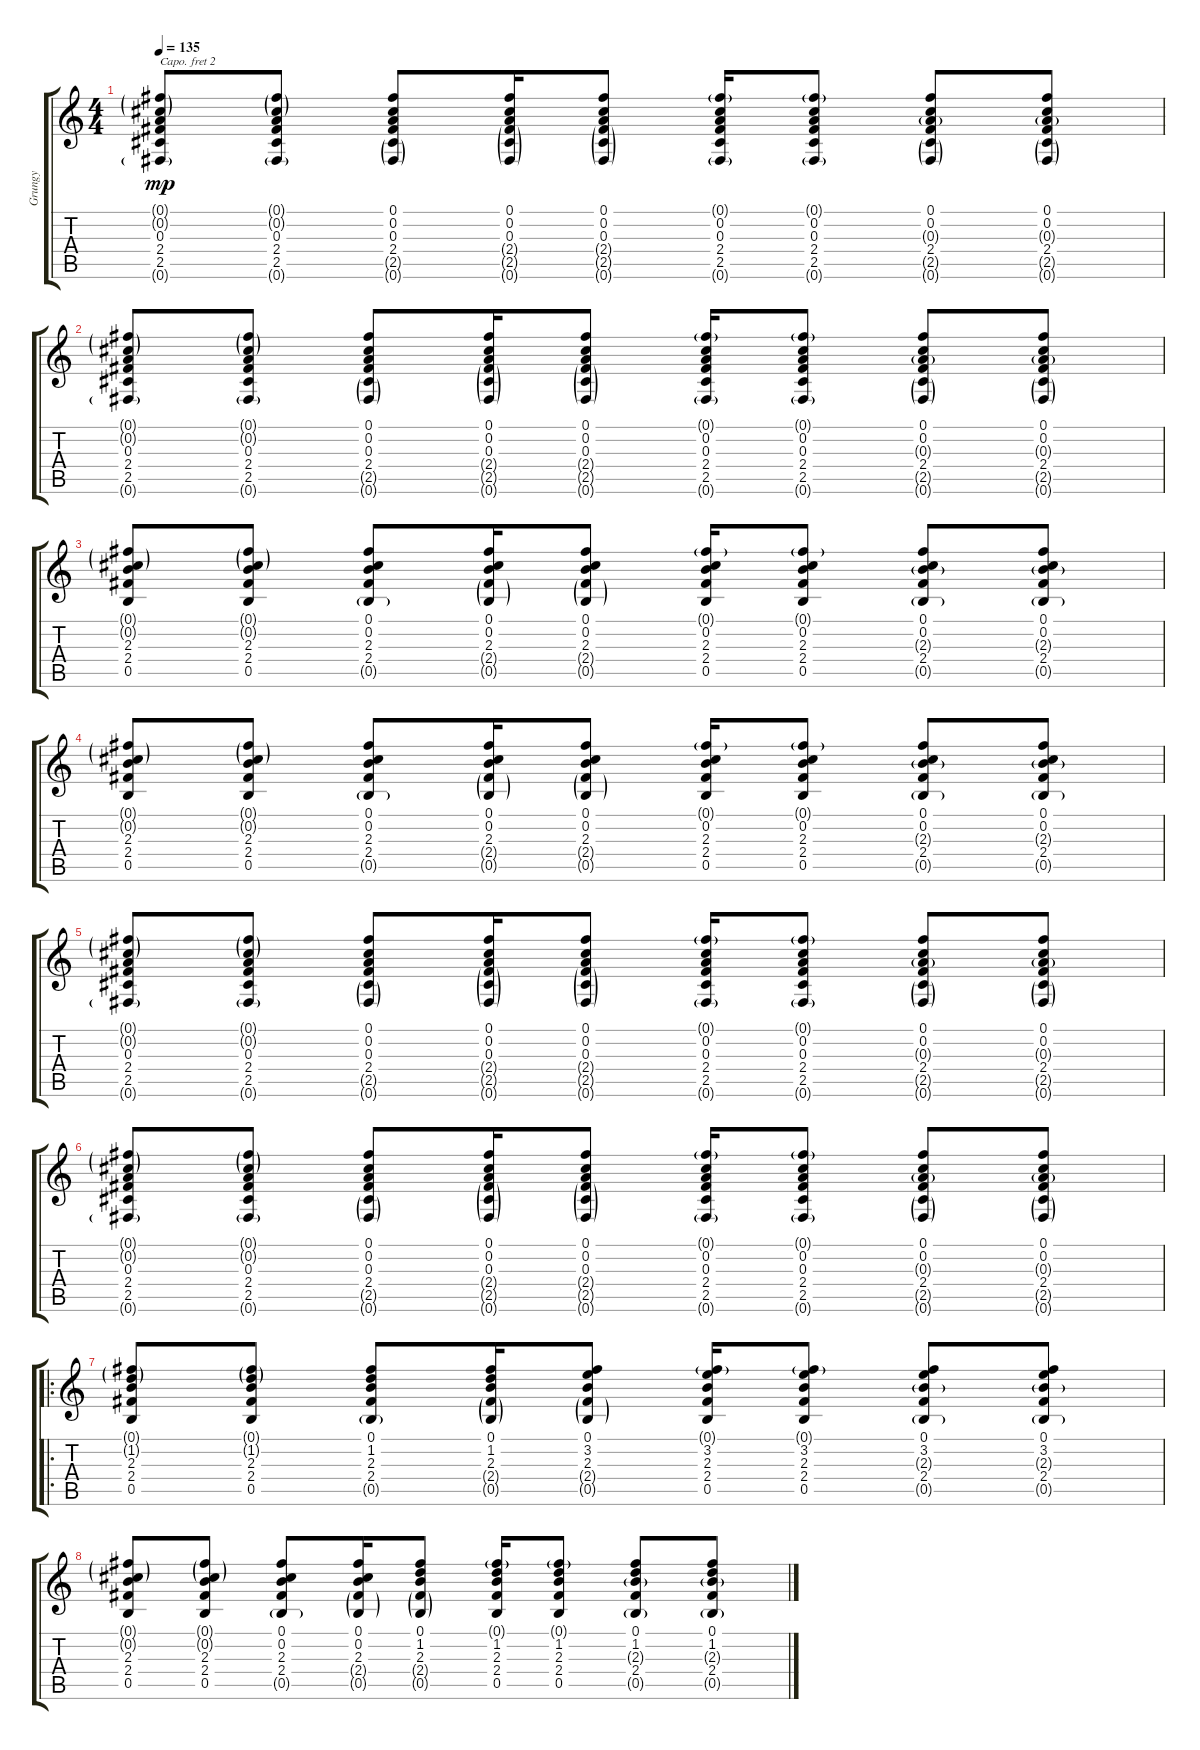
\track ("Grungy" "Grungy") {instrument electricguitarclean}
\staff {score tabs}
\capo 2
\tuning (E4 B3 G3 D3 A2 E2) {hide}
\ts (4 4)
\tempo 135
\clef g2
\ks c
(0.1{g} 0.2{g} 0.3 2.4 2.5 0.6{g}).8{dy mp} (0.1{g} 0.2{g} 0.3 2.4 2.5 0.6{g}).8 (0.1 0.2 0.3 2.4 2.5{g} 0.6{g}).8 (0.1 0.2 0.3 2.4{g} 2.5{g} 0.6{g}).16 (0.1 0.2 0.3 2.4{g} 2.5{g} 0.6{g}).8 (0.1{g} 0.2 0.3 2.4 2.5 0.6{g}).16 (0.1{g} 0.2 0.3 2.4 2.5 0.6{g}).8 (0.1 0.2 0.3{g} 2.4 2.5{g} 0.6{g}).8 (0.1 0.2 0.3{g} 2.4 2.5{g} 0.6{g}).8 |
(0.1{g} 0.2{g} 0.3 2.4 2.5 0.6{g}).8 (0.1{g} 0.2{g} 0.3 2.4 2.5 0.6{g}).8 (0.1 0.2 0.3 2.4 2.5{g} 0.6{g}).8 (0.1 0.2 0.3 2.4{g} 2.5{g} 0.6{g}).16 (0.1 0.2 0.3 2.4{g} 2.5{g} 0.6{g}).8 (0.1{g} 0.2 0.3 2.4 2.5 0.6{g}).16 (0.1{g} 0.2 0.3 2.4 2.5 0.6{g}).8 (0.1 0.2 0.3{g} 2.4 2.5{g} 0.6{g}).8 (0.1 0.2 0.3{g} 2.4 2.5{g} 0.6{g}).8 |
(0.1{g} 0.2{g} 2.3 2.4 0.5).8 (0.1{g} 0.2{g} 2.3 2.4 0.5).8 (0.1 0.2 2.3 2.4 0.5{g}).8 (0.1 0.2 2.3 2.4{g} 0.5{g}).16 (0.1 0.2 2.3 2.4{g} 0.5{g}).8 (0.1{g} 0.2 2.3 2.4 0.5).16 (0.1{g} 0.2 2.3 2.4 0.5).8 (0.1 0.2 2.3{g} 2.4 0.5{g}).8 (0.1 0.2 2.3{g} 2.4 0.5{g}).8 |
(0.1{g} 0.2{g} 2.3 2.4 0.5).8 (0.1{g} 0.2{g} 2.3 2.4 0.5).8 (0.1 0.2 2.3 2.4 0.5{g}).8 (0.1 0.2 2.3 2.4{g} 0.5{g}).16 (0.1 0.2 2.3 2.4{g} 0.5{g}).8 (0.1{g} 0.2 2.3 2.4 0.5).16 (0.1{g} 0.2 2.3 2.4 0.5).8 (0.1 0.2 2.3{g} 2.4 0.5{g}).8 (0.1 0.2 2.3{g} 2.4 0.5{g}).8 |
(0.1{g} 0.2{g} 0.3 2.4 2.5 0.6{g}).8 (0.1{g} 0.2{g} 0.3 2.4 2.5 0.6{g}).8 (0.1 0.2 0.3 2.4 2.5{g} 0.6{g}).8 (0.1 0.2 0.3 2.4{g} 2.5{g} 0.6{g}).16 (0.1 0.2 0.3 2.4{g} 2.5{g} 0.6{g}).8 (0.1{g} 0.2 0.3 2.4 2.5 0.6{g}).16 (0.1{g} 0.2 0.3 2.4 2.5 0.6{g}).8 (0.1 0.2 0.3{g} 2.4 2.5{g} 0.6{g}).8 (0.1 0.2 0.3{g} 2.4 2.5{g} 0.6{g}).8 |
(0.1{g} 0.2{g} 0.3 2.4 2.5 0.6{g}).8 (0.1{g} 0.2{g} 0.3 2.4 2.5 0.6{g}).8 (0.1 0.2 0.3 2.4 2.5{g} 0.6{g}).8 (0.1 0.2 0.3 2.4{g} 2.5{g} 0.6{g}).16 (0.1 0.2 0.3 2.4{g} 2.5{g} 0.6{g}).8 (0.1{g} 0.2 0.3 2.4 2.5 0.6{g}).16 (0.1{g} 0.2 0.3 2.4 2.5 0.6{g}).8 (0.1 0.2 0.3{g} 2.4 2.5{g} 0.6{g}).8 (0.1 0.2 0.3{g} 2.4 2.5{g} 0.6{g}).8 |
\ro
(0.1{g} 1.2{g} 2.3 2.4 0.5).8 (0.1{g} 1.2{g} 2.3 2.4 0.5).8 (0.1 1.2 2.3 2.4 0.5{g}).8 (0.1 1.2 2.3 2.4{g} 0.5{g}).16 (0.1 3.2 2.3 2.4{g} 0.5{g}).8 (0.1{g} 3.2 2.3 2.4 0.5).16 (0.1{g} 3.2 2.3 2.4 0.5).8 (0.1 3.2 2.3{g} 2.4 0.5{g}).8 (0.1 3.2 2.3{g} 2.4 0.5{g}).8 |
(0.1{g} 0.2{g} 2.3 2.4 0.5).8 (0.1{g} 0.2{g} 2.3 2.4 0.5).8 (0.1 0.2 2.3 2.4 0.5{g}).8 (0.1 0.2 2.3 2.4{g} 0.5{g}).16 (0.1 1.2 2.3 2.4{g} 0.5{g}).8 (0.1{g} 1.2 2.3 2.4 0.5).16 (0.1{g} 1.2 2.3 2.4 0.5).8 (0.1 1.2 2.3{g} 2.4 0.5{g}).8 (0.1 1.2 2.3{g} 2.4 0.5{g}).8
